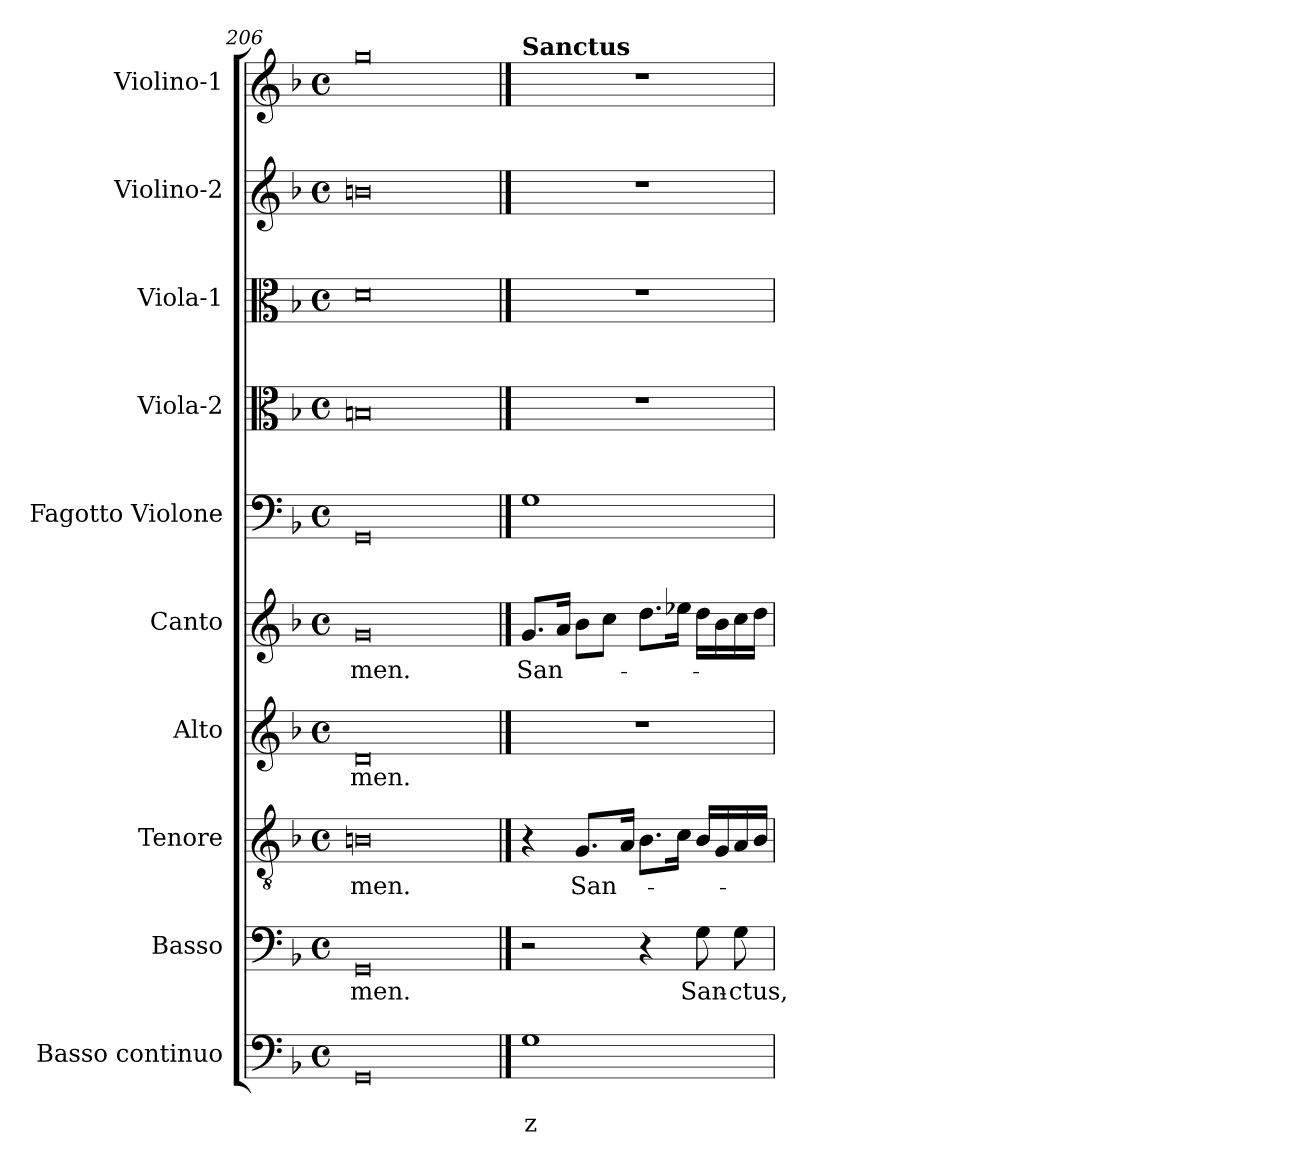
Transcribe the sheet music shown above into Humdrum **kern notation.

**kern	**text	**text	**kern	**text	**kern	**text	**kern	**text	**kern	**text	**kern	**kern	**kern	**kern	**kern
*part10	*part10	*part10	*part9	*part9	*part8	*part8	*part7	*part7	*part6	*part6	*part5	*part4	*part3	*part2	*part1
*staff10	*staff10	*staff10	*staff9	*staff9	*staff8	*staff8	*staff7	*staff7	*staff6	*staff6	*staff5	*staff4	*staff3	*staff2	*staff1
*I"Basso continuo	*	*	*I"Basso	*	*I"Tenore	*	*I"Alto	*	*I"Canto	*	*I"Fagotto Violone	*I"Viola-2	*I"Viola-1	*I"Violino-2	*I"Violino-1
*clefF4	*	*	*clefF4	*	*clefGv2	*	*clefG2	*	*clefG2	*	*clefF4	*clefC3	*clefC3	*clefG2	*clefG2
*k[b-]	*	*	*k[b-]	*	*k[b-]	*	*k[b-]	*	*k[b-]	*	*k[b-]	*k[b-]	*k[b-]	*k[b-]	*k[b-]
*F:	*	*	*F:	*	*F:	*	*F:	*	*F:	*	*F:	*F:	*F:	*F:	*F:
*M4/4	*	*	*M4/4	*	*M4/4	*	*M4/4	*	*M4/4	*	*M4/4	*M4/4	*M4/4	*M4/4	*M4/4
*met(c)	*	*	*met(c)	*	*met(c)	*	*met(c)	*	*met(c)	*	*met(c)	*met(c)	*met(c)	*met(c)	*met(c)
=206	=206	=206	=206	=206	=206	=206	=206	=206	=206	=206	=206	=206	=206	=206	=206
!	!	!	!	!LO:LY:b	!	!	!	!	!	!	!	!	!	!	!
!	!	!	!	!	!	!LO:LY:b	!	!	!	!	!	!	!	!	!
!	!	!	!	!	!	!	!	!LO:LY:b	!	!	!	!	!	!	!
!	!	!	!	!	!	!	!	!	!	!LO:LY:b	!	!	!	!	!
0GG	.	.	0GG	-men.	0Bn	-men.	0d	-men.	0g	-men.	0GG	0Bn	0d	0bn	0gg
!!LO:PB:g=z
==206X4	==206X4	==206X4	==206X4	==206X4	==206X4	==206X4	==206X4	==206X4	==206X4	==206X4	==206X4	==206X4	==206X4	==206X4	==206X4
!	!	!LO:LY:b	!	!	!	!	!	!	!	!	!	!	!	!	!
!	!	!	!	!	!	!	!	!	!	!	!	!	!	!	!LO:TX:a:B:t=Sanctus
!	!	!	!	!	!	!	!	!	!	!LO:LY:b	!	!	!	!	!
1G	.	z	2r	.	4r	.	1r	.	8.g/L	San-	1G	1r	1r	1r	1r
.	.	.	.	.	.	.	.	.	16a/Jk	.	.	.	.	.	.
!	!	!	!	!	!	!LO:LY:b	!	!	!	!	!	!	!	!	!
.	.	.	.	.	8.G/L	San-	.	.	8b-\L	.	.	.	.	.	.
.	.	.	.	.	.	.	.	.	8cc\J	.	.	.	.	.	.
.	.	.	.	.	16A/Jk	.	.	.	.	.	.	.	.	.	.
.	.	.	4r	.	8.B-\L	.	.	.	8.dd\L	.	.	.	.	.	.
.	.	.	.	.	16c\Jk	.	.	.	16ee-X\Jk	.	.	.	.	.	.
!	!	!	!	!LO:LY:b	!	!	!	!	!	!	!	!	!	!	!
.	.	.	8G\	San-	16B-/LL	.	.	.	16dd\LL	.	.	.	.	.	.
.	.	.	.	.	16G/	.	.	.	16b-\	.	.	.	.	.	.
!	!	!	!	!LO:LY:b	!	!	!	!	!	!	!	!	!	!	!
.	.	.	8G\	-ctus,	16A/	.	.	.	16cc\	.	.	.	.	.	.
.	.	.	.	.	16B-/JJ	.	.	.	16dd\JJ	.	.	.	.	.	.
=	=	=	=	=	=	=	=	=	=	=	=	=	=	=	=
*-	*-	*-	*-	*-	*-	*-	*-	*-	*-	*-	*-	*-	*-	*-	*-
